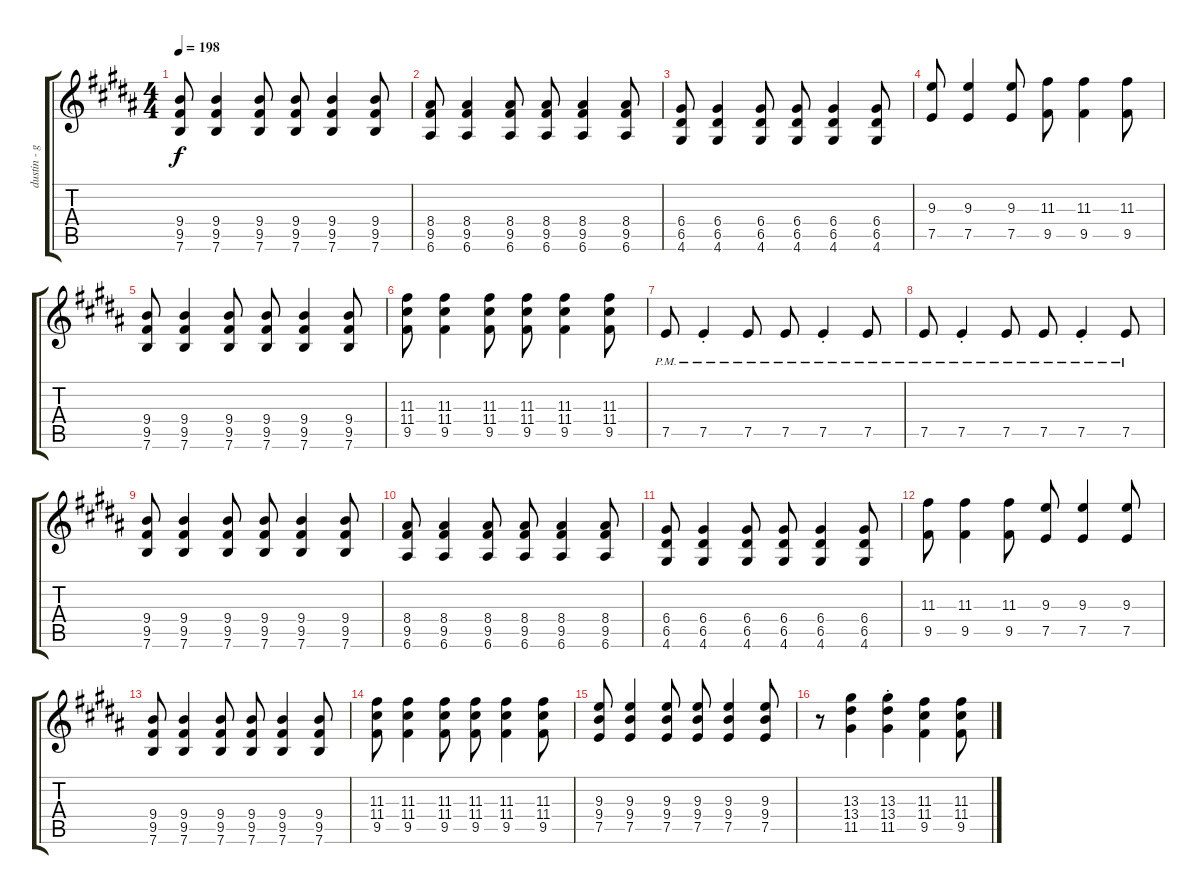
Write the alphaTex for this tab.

\track ("dustin - guitar" "dustin - g") {instrument distortionguitar}
\staff {score tabs}
\tuning (E4 B3 G3 D3 A2 E2) {hide}
\ts (4 4)
\tempo 198
\clef g2
\ks b
(9.4 9.5 7.6).8{dy f instrument distortionguitar} (9.4 9.5 7.6).4 (9.4 9.5 7.6).8 (9.4 9.5 7.6).8 (9.4 9.5 7.6).4 (9.4 9.5 7.6).8 |
\ks g#minor
(8.4 9.5 6.6).8 (8.4 9.5 6.6).4 (8.4 9.5 6.6).8 (8.4 9.5 6.6).8 (8.4 9.5 6.6).4 (8.4 9.5 6.6).8 |
(6.4 6.5 4.6).8 (6.4 6.5 4.6).4 (6.4 6.5 4.6).8 (6.4 6.5 4.6).8 (6.4 6.5 4.6).4 (6.4 6.5 4.6).8 |
(9.3 7.5).8 (9.3 7.5).4 (9.3 7.5).8 (11.3 9.5).8 (11.3 9.5).4 (11.3 9.5).8 |
\ks b
(9.4 9.5 7.6).8 (9.4 9.5 7.6).4 (9.4 9.5 7.6).8 (9.4 9.5 7.6).8 (9.4 9.5 7.6).4 (9.4 9.5 7.6).8 |
\ks g#minor
(11.3 11.4 9.5).8 (11.3 11.4 9.5).4 (11.3 11.4 9.5).8 (11.3 11.4 9.5).8 (11.3 11.4 9.5).4 (11.3 11.4 9.5).8 |
7.5{pm}.8 7.5{pm st}.4 7.5{pm}.8 7.5{pm}.8 7.5{pm st}.4 7.5{pm}.8 |
7.5{pm}.8 7.5{pm st}.4 7.5{pm}.8 7.5{pm}.8 7.5{pm st}.4 7.5{pm}.8 |
\ks b
(9.4 9.5 7.6).8 (9.4 9.5 7.6).4 (9.4 9.5 7.6).8 (9.4 9.5 7.6).8 (9.4 9.5 7.6).4 (9.4 9.5 7.6).8 |
\ks g#minor
(8.4 9.5 6.6).8 (8.4 9.5 6.6).4 (8.4 9.5 6.6).8 (8.4 9.5 6.6).8 (8.4 9.5 6.6).4 (8.4 9.5 6.6).8 |
(6.4 6.5 4.6).8 (6.4 6.5 4.6).4 (6.4 6.5 4.6).8 (6.4 6.5 4.6).8 (6.4 6.5 4.6).4 (6.4 6.5 4.6).8 |
(11.3 9.5).8 (11.3 9.5).4 (11.3 9.5).8 (9.3 7.5).8 (9.3 7.5).4 (9.3 7.5).8 |
\ks b
(9.4 9.5 7.6).8 (9.4 9.5 7.6).4 (9.4 9.5 7.6).8 (9.4 9.5 7.6).8 (9.4 9.5 7.6).4 (9.4 9.5 7.6).8 |
\ks g#minor
(11.3 11.4 9.5).8 (11.3 11.4 9.5).4 (11.3 11.4 9.5).8 (11.3 11.4 9.5).8 (11.3 11.4 9.5).4 (11.3 11.4 9.5).8 |
(9.3 9.4 7.5).8 (9.3 9.4 7.5).4 (9.3 9.4 7.5).8 (9.3 9.4 7.5).8 (9.3 9.4 7.5).4 (9.3 9.4 7.5).8 |
r.8 (13.3 13.4 11.5).4 (13.3{st} 13.4{st} 11.5{st}).4 (11.3 11.4 9.5).4 (11.3 11.4 9.5).8
